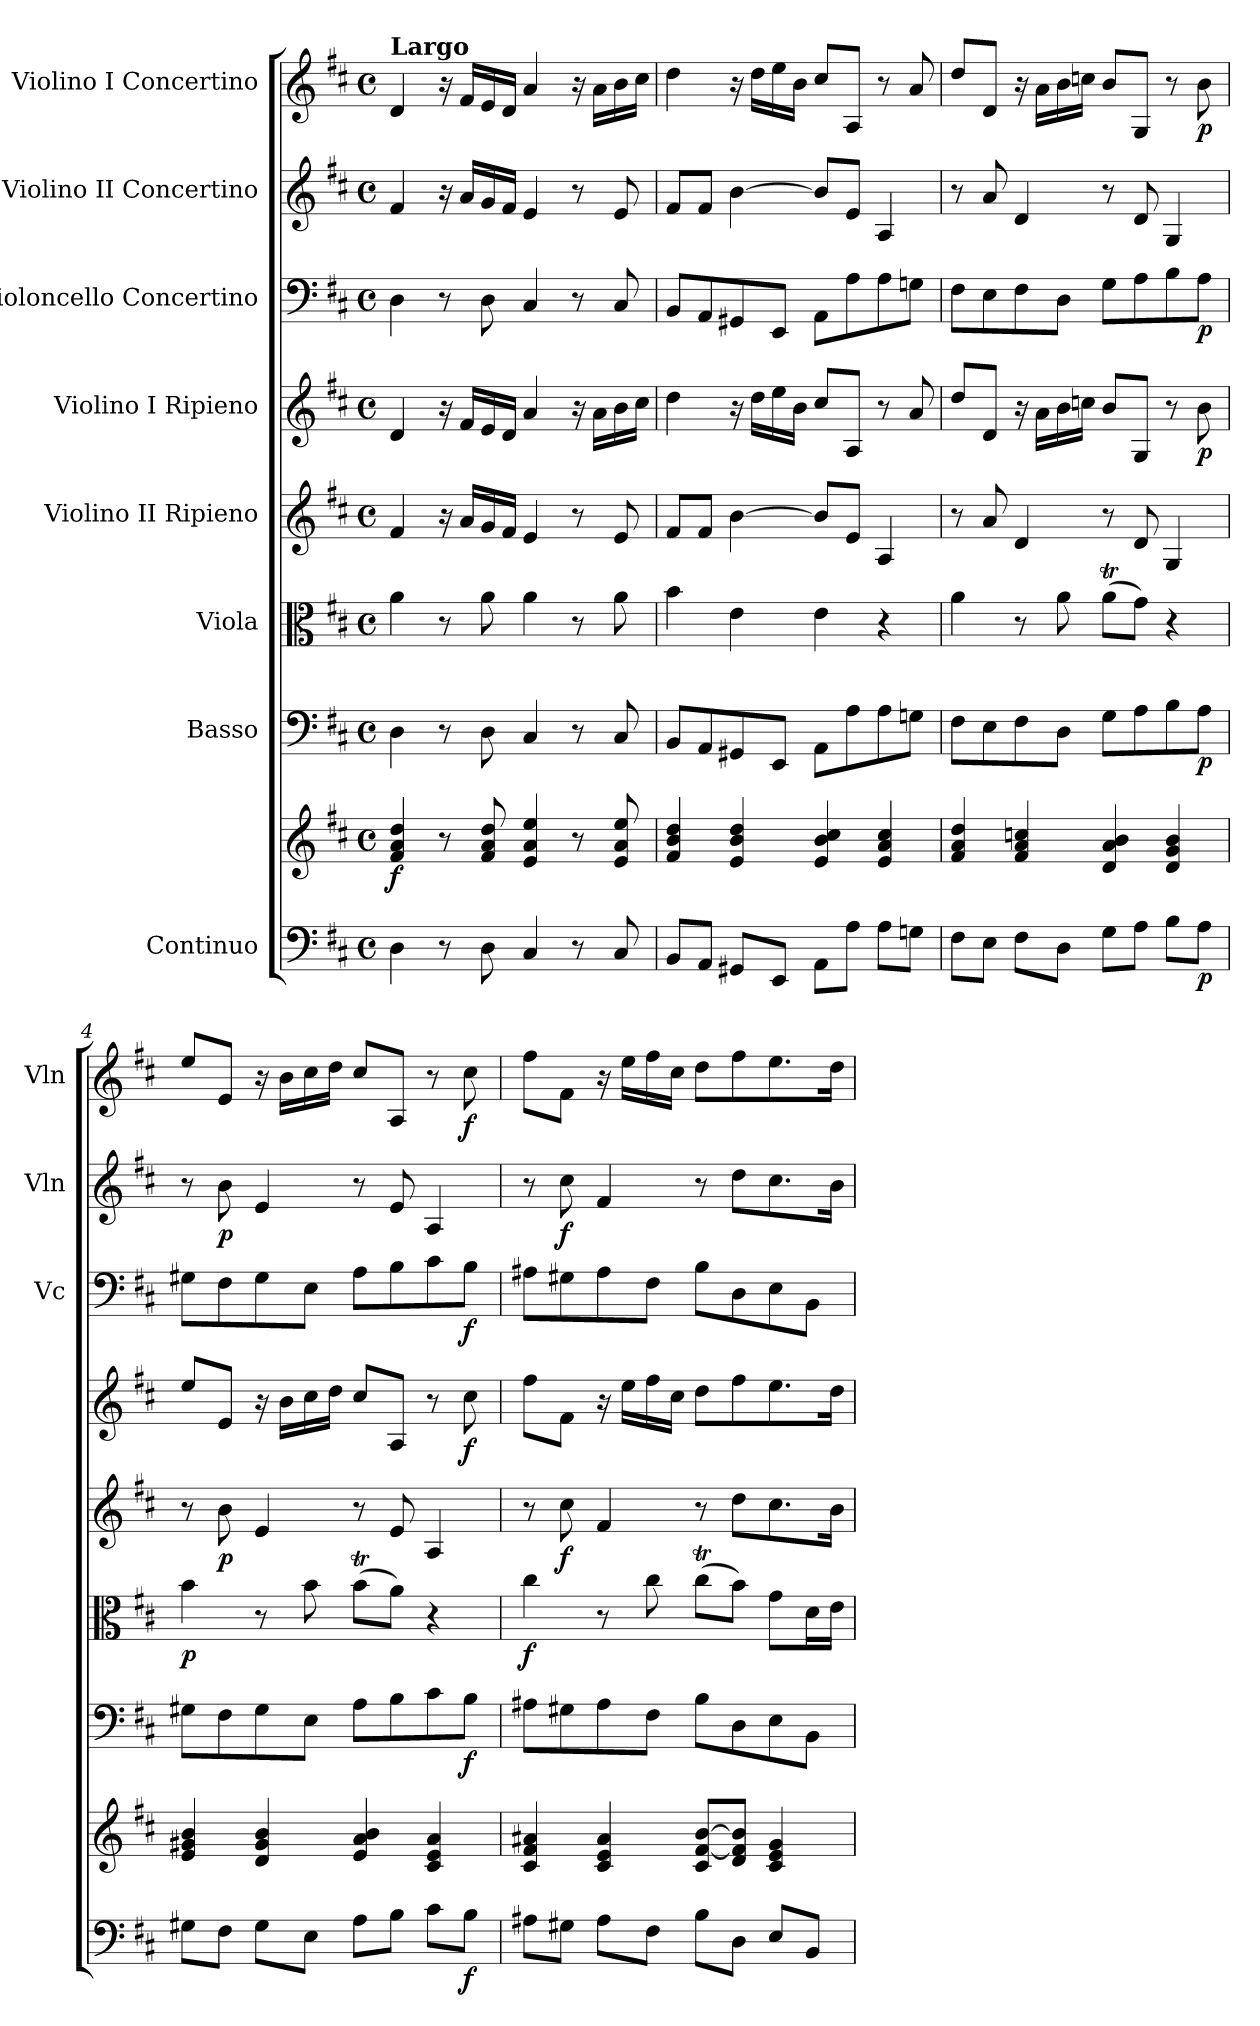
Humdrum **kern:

**kern	**kern	**dynam	**kern	**dynam	**kern	**dynam	**kern	**dynam	**kern	**dynam	**kern	**dynam	**kern	**dynam	**kern	**dynam
*part8	*part8	*part8	*part7	*part7	*part6	*part6	*part5	*part5	*part4	*part4	*part3	*part3	*part2	*part2	*part1	*part1
*staff9	*staff8	*staff8/9	*staff7	*staff7	*staff6	*staff6	*staff5	*staff5	*staff4	*staff4	*staff3	*staff3	*staff2	*staff2	*staff1	*staff1
*I"Continuo	*	*	*I"Basso	*	*I"Viola	*	*I"Violino II Ripieno	*	*I"Violino I Ripieno	*	*I"Violoncello Concertino	*	*I"Violino II Concertino	*	*I"Violino I Concertino	*
*	*	*	*	*	*	*	*	*	*	*	*I'Vc	*	*I'Vln	*	*I'Vln	*
*clefF4	*clefG2	*	*clefF4	*	*clefC3	*	*clefG2	*	*clefG2	*	*clefF4	*	*clefG2	*	*clefG2	*
*k[f#c#]	*k[f#c#]	*	*k[f#c#]	*	*k[f#c#]	*	*k[f#c#]	*	*k[f#c#]	*	*k[f#c#]	*	*k[f#c#]	*	*k[f#c#]	*
*M4/4	*M4/4	*	*M4/4	*	*M4/4	*	*M4/4	*	*M4/4	*	*M4/4	*	*M4/4	*	*M4/4	*
*met(c)	*met(c)	*	*met(c)	*	*met(c)	*	*met(c)	*	*met(c)	*	*met(c)	*	*met(c)	*	*met(c)	*
=1	=1	=1	=1	=1	=1	=1	=1	=1	=1	=1	=1	=1	=1	=1	=1	=1
!	!	!	!	!	!	!	!	!	!	!	!	!	!	!	!LO:TX:a:B:t=Largo	!
!	!	!LO:DY:b	!	!	!	!	!	!	!	!	!	!	!	!	!	!
4D\	4f#/ 4a/ 4dd/	f	4D\	.	4a\	.	4f#/	.	4d/	.	4D\	.	4f#/	.	4d/	.
8r	8r	.	8r	.	8r	.	16r	.	16r	.	8r	.	16r	.	16r	.
.	.	.	.	.	.	.	16a/LL	.	16f#/LL	.	.	.	16a/LL	.	16f#/LL	.
8D\	8f#/ 8a/ 8dd/	.	8D\	.	8a\	.	16g/	.	16e/	.	8D\	.	16g/	.	16e/	.
.	.	.	.	.	.	.	16f#/JJ	.	16d/JJ	.	.	.	16f#/JJ	.	16d/JJ	.
4C#/	4e/ 4a/ 4ee/	.	4C#/	.	4a\	.	4e/	.	4a/	.	4C#/	.	4e/	.	4a/	.
8r	8r	.	8r	.	8r	.	8r	.	16r	.	8r	.	8r	.	16r	.
.	.	.	.	.	.	.	.	.	16a\LL	.	.	.	.	.	16a\LL	.
8C#/	8e/ 8a/ 8ee/	.	8C#/	.	8a\	.	8e/	.	16b\	.	8C#/	.	8e/	.	16b\	.
.	.	.	.	.	.	.	.	.	16cc#\JJ	.	.	.	.	.	16cc#\JJ	.
=2	=2	=2	=2	=2	=2	=2	=2	=2	=2	=2	=2	=2	=2	=2	=2	=2
8BB/L	4f#/ 4b/ 4dd/	.	8BB/L	.	4b\	.	8f#/L	.	4dd\	.	8BB/L	.	8f#/L	.	4dd\	.
8AA/J	.	.	8AA/	.	.	.	8f#/J	.	.	.	8AA/	.	8f#/J	.	.	.
8GG#X/L	4e/ 4b/ 4dd/	.	8GG#X/	.	4e\	.	[4b\	.	16r	.	8GG#X/	.	[4b\	.	16r	.
.	.	.	.	.	.	.	.	.	16dd\LL	.	.	.	.	.	16dd\LL	.
8EE/J	.	.	8EE/J	.	.	.	.	.	16ee\	.	8EE/J	.	.	.	16ee\	.
.	.	.	.	.	.	.	.	.	16b\JJ	.	.	.	.	.	16b\JJ	.
8AA\L	4e/ 4b/ 4cc#/	.	8AA\L	.	4e\	.	8b/L]	.	8cc#/L	.	8AA\L	.	8b/L]	.	8cc#/L	.
8A\J	.	.	8A\	.	.	.	8e/J	.	8A/J	.	8A\	.	8e/J	.	8A/J	.
8A\L	4e/ 4a/ 4cc#/	.	8A\	.	4r	.	4A/	.	8r	.	8A\	.	4A/	.	8r	.
8Gn\J	.	.	8Gn\J	.	.	.	.	.	8a/	.	8Gn\J	.	.	.	8a/	.
=3	=3	=3	=3	=3	=3	=3	=3	=3	=3	=3	=3	=3	=3	=3	=3	=3
8F#\L	4f#/ 4a/ 4dd/	.	8F#\L	.	4a\	.	8r	.	8dd/L	.	8F#\L	.	8r	.	8dd/L	.
8E\J	.	.	8E\	.	.	.	8a/	.	8d/J	.	8E\	.	8a/	.	8d/J	.
8F#\L	4f#/ 4a/ 4ccn/	.	8F#\	.	8r	.	4d/	.	16r	.	8F#\	.	4d/	.	16r	.
.	.	.	.	.	.	.	.	.	16a\LL	.	.	.	.	.	16a\LL	.
8D\J	.	.	8D\J	.	8a\	.	.	.	16b\	.	8D\J	.	.	.	16b\	.
.	.	.	.	.	.	.	.	.	16ccn\JJ	.	.	.	.	.	16ccn\JJ	.
8G\L	4d/ 4a/ 4b/	.	8G\L	.	(>8aT\L	.	8r	.	8b/L	.	8G\L	.	8r	.	8b/L	.
8A\J	.	.	8A\	.	8g\J)	.	8d/	.	8G/J	.	8A\	.	8d/	.	8G/J	.
8B\L	4d/ 4g/ 4b/	.	8B\	.	4r	.	4G/	.	8r	.	8B\	.	4G/	.	8r	.
!	!	!LO:DY:b=2	!	!LO:DY:b	!	!	!	!	!	!LO:DY:b	!	!LO:DY:b	!	!	!	!LO:DY:b
8A\J	.	p	8A\J	p	.	.	.	.	8b\	p	8A\J	p	.	.	8b\	p
=4	=4	=4	=4	=4	=4	=4	=4	=4	=4	=4	=4	=4	=4	=4	=4	=4
!	!	!	!	!	!	!LO:DY:b	!	!	!	!	!	!	!	!	!	!
8G#X\L	4e/ 4g#X/ 4b/	.	8G#X\L	.	4b\	p	8r	.	8ee/L	.	8G#X\L	.	8r	.	8ee/L	.
!	!	!	!	!	!	!	!	!LO:DY:b	!	!	!	!	!	!LO:DY:b	!	!
8F#\J	.	.	8F#\	.	.	.	8b\	p	8e/J	.	8F#\	.	8b\	p	8e/J	.
8G#\L	4d/ 4g#/ 4b/	.	8G#\	.	8r	.	4e/	.	16r	.	8G#\	.	4e/	.	16r	.
.	.	.	.	.	.	.	.	.	16b\LL	.	.	.	.	.	16b\LL	.
8E\J	.	.	8E\J	.	8b\	.	.	.	16cc#\	.	8E\J	.	.	.	16cc#\	.
.	.	.	.	.	.	.	.	.	16dd\JJ	.	.	.	.	.	16dd\JJ	.
8A\L	4e/ 4a/ 4b/	.	8A\L	.	(>8bT\L	.	8r	.	8cc#/L	.	8A\L	.	8r	.	8cc#/L	.
8B\J	.	.	8B\	.	8a\J)	.	8e/	.	8A/J	.	8B\	.	8e/	.	8A/J	.
8c#\L	4c#/ 4e/ 4a/	.	8c#\	.	4r	.	4A/	.	8r	.	8c#\	.	4A/	.	8r	.
!	!	!LO:DY:b=2	!	!LO:DY:b	!	!	!	!	!	!LO:DY:b	!	!LO:DY:b	!	!	!	!LO:DY:b
8B\J	.	f	8B\J	f	.	.	.	.	8cc#\	f	8B\J	f	.	.	8cc#\	f
=5	=5	=5	=5	=5	=5	=5	=5	=5	=5	=5	=5	=5	=5	=5	=5	=5
!	!	!	!	!	!	!LO:DY:b	!	!	!	!	!	!	!	!	!	!
8A#X\L	4c#/ 4f#/ 4a#X/	.	8A#X\L	.	4cc#\	f	8r	.	8ff#\L	.	8A#X\L	.	8r	.	8ff#\L	.
!	!	!	!	!	!	!	!	!LO:DY:b	!	!	!	!	!	!LO:DY:b	!	!
8G#X\J	.	.	8G#X\	.	.	.	8cc#\	f	8f#\J	.	8G#X\	.	8cc#\	f	8f#\J	.
8A#\L	4c#/ 4e/ 4a#/	.	8A#\	.	8r	.	4f#/	.	16r	.	8A#\	.	4f#/	.	16r	.
.	.	.	.	.	.	.	.	.	16ee\LL	.	.	.	.	.	16ee\LL	.
8F#\J	.	.	8F#\J	.	8cc#\	.	.	.	16ff#\	.	8F#\J	.	.	.	16ff#\	.
.	.	.	.	.	.	.	.	.	16cc#\JJ	.	.	.	.	.	16cc#\JJ	.
8B\L	8c#/ [8f#/ [8b/L	.	8B\L	.	(>8cc#t\L	.	8r	.	8dd\L	.	8B\L	.	8r	.	8dd\L	.
8D\J	8d/ 8f#]/ 8b]/J	.	8D\	.	8b\J)	.	8dd\L	.	8ff#\	.	8D\	.	8dd\L	.	8ff#\	.
8E/L	4c#/ 4e/ 4g/	.	8E\	.	8g\L	.	8.cc#\	.	8.ee\	.	8E\	.	8.cc#\	.	8.ee\	.
8BB/J	.	.	8BB\J	.	16d\L	.	.	.	.	.	8BB\J	.	.	.	.	.
.	.	.	.	.	16e\JJ	.	16b\Jk	.	16dd\Jk	.	.	.	16b\Jk	.	16dd\Jk	.
=	=	=	=	=	=	=	=	=	=	=	=	=	=	=	=	=
*-	*-	*-	*-	*-	*-	*-	*-	*-	*-	*-	*-	*-	*-	*-	*-	*-
